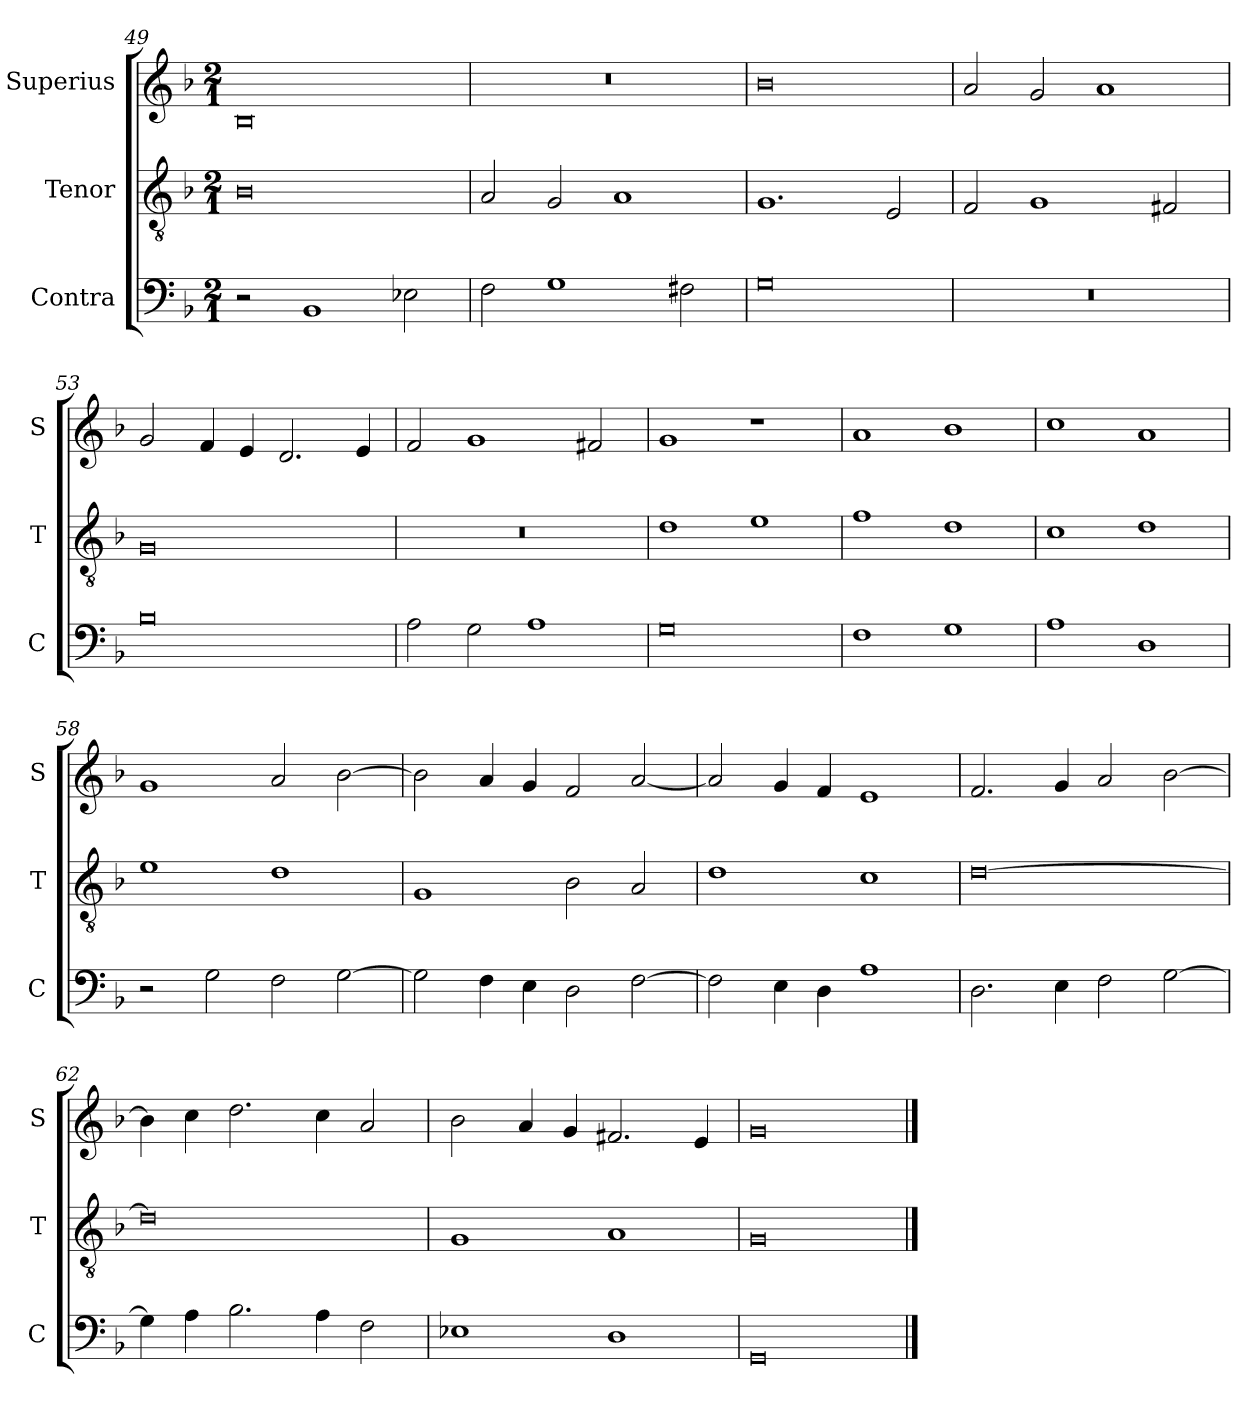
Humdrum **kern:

**kern	**kern	**kern
*part3	*part2	*part1
*staff3	*staff2	*staff1
*I"Contra	*I"Tenor	*I"Superius
*I'C	*I'T	*I'S
*clefF4	*clefGv2	*clefG2
*k[b-]	*k[b-]	*k[b-]
*M2/1	*M2/1	*M2/1
=49	=49	=49
2r	0B-	0B-
1BB-/	.	.
2E-X\	.	.
=50	=50	=50
2F\	2A/	0r
1G\	2G/	.
.	1A/	.
2F#X\	.	.
=51	=51	=51
0G	1.G/	0b-
.	2E/	.
=52	=52	=52
0r	2F/	2a/
.	1G/	2g/
.	.	1a/
.	2F#X/	.
=53	=53	=53
0B-	0G	2g/
.	.	4f/
.	.	4e/
.	.	2.d/
.	.	4e/
=54	=54	=54
2A\	0r	2f/
2G\	.	1g/
1A\	.	.
.	.	2f#X/
=55	=55	=55
0G	1d\	1g/
.	1e\	1r
=56	=56	=56
1F\	1f\	1a/
1G\	1d\	1b-\
=57	=57	=57
1A\	1c\	1cc\
1D\	1d\	1a/
=58	=58	=58
2r	1e\	1g/
2G\	.	.
2F\	1d\	2a/
[2G\	.	[2b-\
=59	=59	=59
2G\]	1G/	2b-\]
4F\	.	4a/
4E\	.	4g/
2D\	2B-\	2f/
[2F\	2A/	[2a/
=60	=60	=60
2F\]	1d\	2a/]
4E\	.	4g/
4D\	.	4f/
1A\	1c\	1e/
=61	=61	=61
2.D\	[0d	2.f/
4E\	.	4g/
2F\	.	2a/
[2G\	.	[2b-\
=62	=62	=62
4G\]	0d]	4b-\]
4A\	.	4cc\
2.B-\	.	2.dd\
4A\	.	4cc\
2F\	.	2a/
=63	=63	=63
1E-X\	1G/	2b-\
.	.	4a/
.	.	4g/
1D\	1A/	2.f#X/
.	.	4e/
=64	=64	=64
0GG	0G	0g
==	==	==
*-	*-	*-
